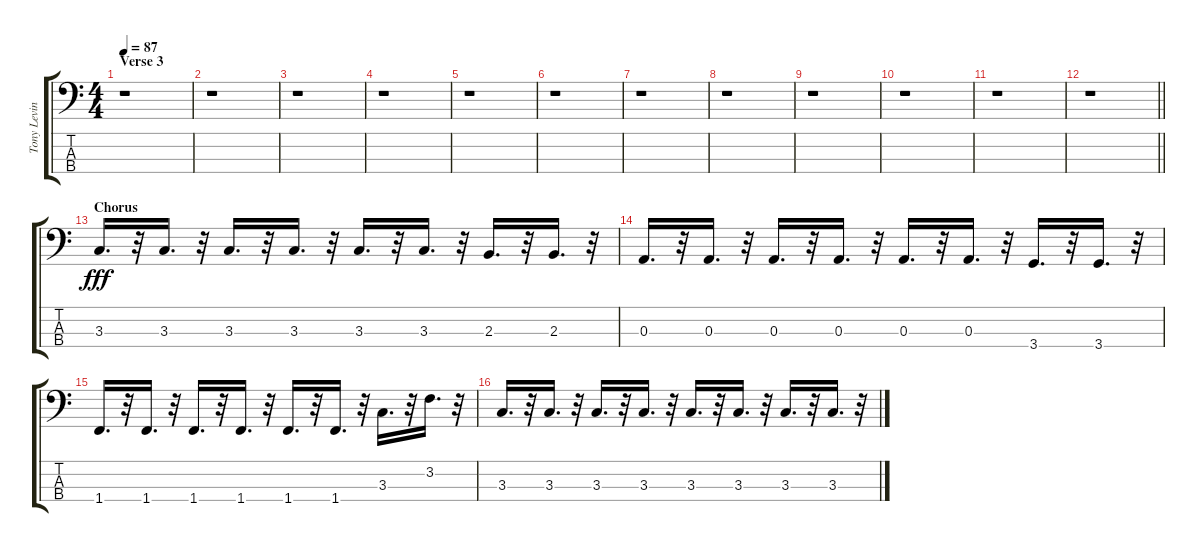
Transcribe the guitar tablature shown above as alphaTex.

\track ("Tony Levine (Bass)" "Tony Levin") {instrument electricbassfinger}
\staff {score tabs}
\tuning (G2 D2 A1 E1) {hide}
\ts (4 4)
\section ("" "Verse 3")
\tempo 87
\clef f4
\ks c
r.1{dy f} |
r.1 |
r.1 |
r.1 |
r.1 |
r.1 |
r.1 |
r.1 |
r.1 |
r.1 |
r.1 |
\barLineRight lightlight
r.1 |
\section ("" "Chorus")
3.3.16{d dy fff} r.32 3.3.16{d} r.32 3.3.16{d} r.32 3.3.16{d} r.32 3.3.16{d} r.32 3.3.16{d} r.32 2.3.16{d} r.32 2.3.16{d} r.32 |
0.3.16{d} r.32 0.3.16{d} r.32 0.3.16{d} r.32 0.3.16{d} r.32 0.3.16{d} r.32 0.3.16{d} r.32 3.4.16{d} r.32 3.4.16{d} r.32 |
1.4.16{d} r.32 1.4.16{d} r.32 1.4.16{d} r.32 1.4.16{d} r.32 1.4.16{d} r.32 1.4.16{d} r.32 3.3.16{d} r.32 3.2.16{d} r.32 |
3.3.16{d} r.32 3.3.16{d} r.32 3.3.16{d} r.32 3.3.16{d} r.32 3.3.16{d} r.32 3.3.16{d} r.32 3.3.16{d} r.32 3.3.16{d} r.32
